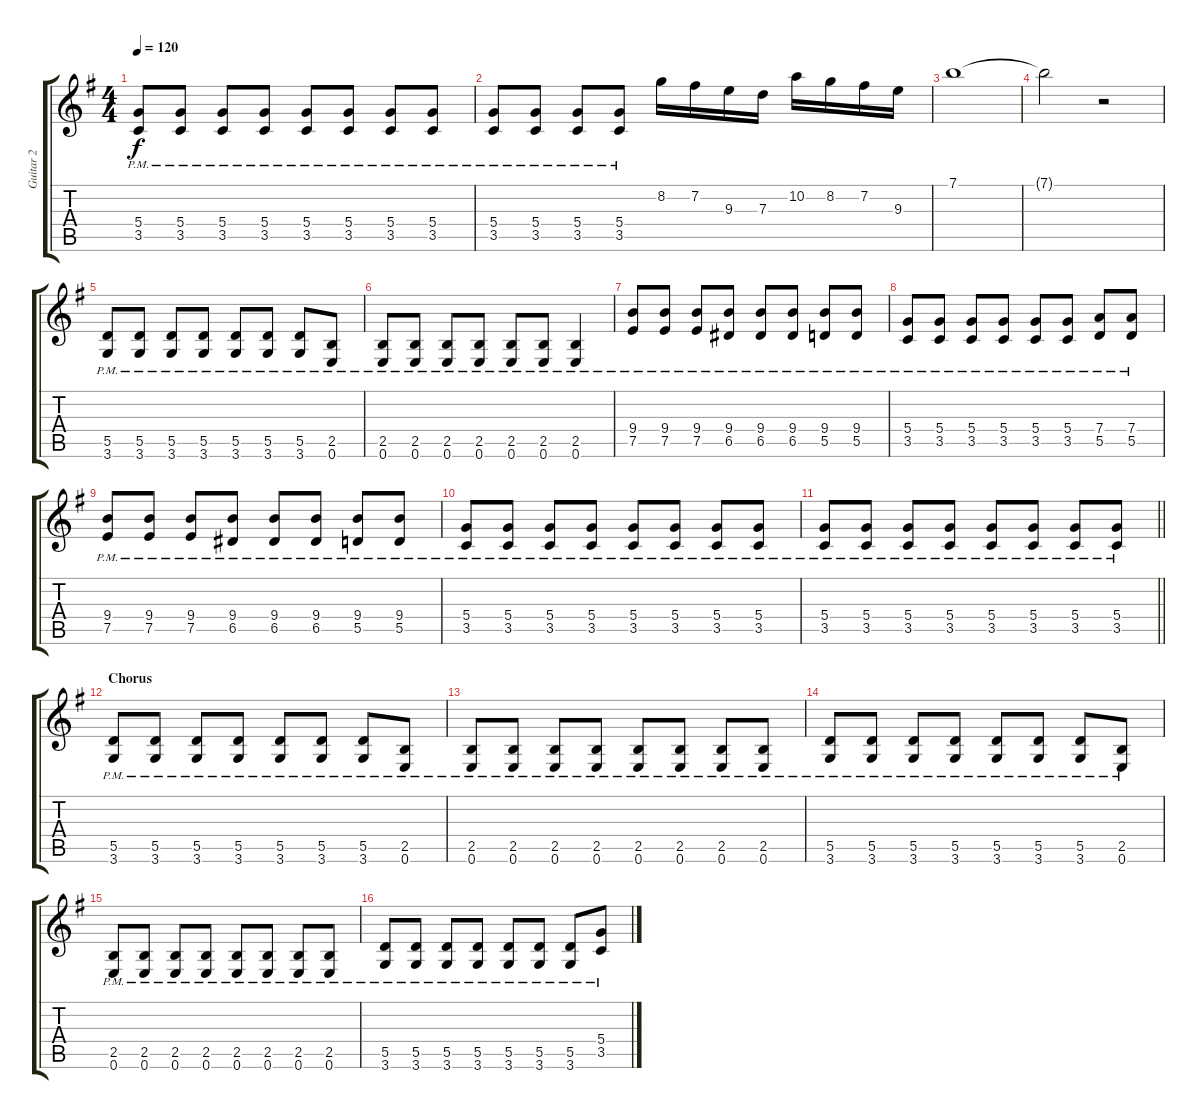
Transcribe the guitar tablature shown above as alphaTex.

\track ("Guitar 2" "Guitar 2") {instrument acousticguitarsteel}
\staff {score tabs}
\tuning (E4 B3 G3 D3 A2 E2) {hide}
\ts (4 4)
\tempo 120
\clef g2
\ks g
(5.4 3.5{pm}).8{dy f} (5.4 3.5{pm}).8 (5.4 3.5{pm}).8 (5.4 3.5{pm}).8 (5.4 3.5{pm}).8 (5.4 3.5{pm}).8 (5.4 3.5{pm}).8 (5.4 3.5{pm}).8 |
(5.4 3.5{pm}).8 (5.4 3.5{pm}).8 (5.4 3.5{pm}).8 (5.4 3.5{pm}).8 8.2.16 7.2.16 9.3.16 7.3.16 10.2.16 8.2.16 7.2.16 9.3.16 |
7.1.1 |
7.1{t}.2 r.2 |
(5.5{pm} 3.6{pm}).8 (5.5{pm} 3.6{pm}).8 (5.5{pm} 3.6{pm}).8 (5.5{pm} 3.6{pm}).8 (5.5{pm} 3.6{pm}).8 (5.5{pm} 3.6{pm}).8 (5.5{pm} 3.6{pm}).8 (2.5{pm} 0.6{pm}).8 |
(2.5{pm} 0.6{pm}).8 (2.5{pm} 0.6{pm}).8 (2.5{pm} 0.6{pm}).8 (2.5{pm} 0.6{pm}).8 (2.5{pm} 0.6{pm}).8 (2.5{pm} 0.6{pm}).8 (2.5{pm} 0.6{pm}).4 |
(9.4{pm} 7.5{pm}).8 (9.4{pm} 7.5{pm}).8 (9.4{pm} 7.5{pm}).8 (9.4{pm} 6.5{pm}).8 (9.4{pm} 6.5{pm}).8 (9.4{pm} 6.5{pm}).8 (9.4{pm} 5.5{pm}).8 (9.4{pm} 5.5{pm}).8 |
(5.4 3.5{pm}).8 (5.4 3.5{pm}).8 (5.4 3.5{pm}).8 (5.4 3.5{pm}).8 (5.4 3.5{pm}).8 (5.4 3.5{pm}).8 (7.4{pm} 5.5{pm}).8 (7.4{pm} 5.5{pm}).8 |
(9.4{pm} 7.5{pm}).8 (9.4{pm} 7.5{pm}).8 (9.4{pm} 7.5{pm}).8 (9.4{pm} 6.5{pm}).8 (9.4{pm} 6.5{pm}).8 (9.4{pm} 6.5{pm}).8 (9.4{pm} 5.5{pm}).8 (9.4{pm} 5.5{pm}).8 |
(5.4 3.5{pm}).8 (5.4 3.5{pm}).8 (5.4 3.5{pm}).8 (5.4 3.5{pm}).8 (5.4 3.5{pm}).8 (5.4 3.5{pm}).8 (5.4 3.5{pm}).8 (5.4 3.5{pm}).8 |
\barLineRight lightlight
(5.4 3.5{pm}).8 (5.4 3.5{pm}).8 (5.4 3.5{pm}).8 (5.4 3.5{pm}).8 (5.4 3.5{pm}).8 (5.4 3.5{pm}).8 (5.4 3.5{pm}).8 (5.4 3.5{pm}).8 |
\section ("" "Chorus")
(5.5{pm} 3.6{pm}).8 (5.5{pm} 3.6{pm}).8 (5.5{pm} 3.6{pm}).8 (5.5{pm} 3.6{pm}).8 (5.5{pm} 3.6{pm}).8 (5.5{pm} 3.6{pm}).8 (5.5{pm} 3.6{pm}).8 (2.5{pm} 0.6{pm}).8 |
(2.5{pm} 0.6{pm}).8 (2.5{pm} 0.6{pm}).8 (2.5{pm} 0.6{pm}).8 (2.5{pm} 0.6{pm}).8 (2.5{pm} 0.6{pm}).8 (2.5{pm} 0.6{pm}).8 (2.5{pm} 0.6{pm}).8 (2.5{pm} 0.6{pm}).8 |
(5.5{pm} 3.6{pm}).8 (5.5{pm} 3.6{pm}).8 (5.5{pm} 3.6{pm}).8 (5.5{pm} 3.6{pm}).8 (5.5{pm} 3.6{pm}).8 (5.5{pm} 3.6{pm}).8 (5.5{pm} 3.6{pm}).8 (2.5{pm} 0.6{pm}).8 |
(2.5{pm} 0.6{pm}).8 (2.5{pm} 0.6{pm}).8 (2.5{pm} 0.6{pm}).8 (2.5{pm} 0.6{pm}).8 (2.5{pm} 0.6{pm}).8 (2.5{pm} 0.6{pm}).8 (2.5{pm} 0.6{pm}).8 (2.5{pm} 0.6{pm}).8 |
(5.5{pm} 3.6{pm}).8 (5.5{pm} 3.6{pm}).8 (5.5{pm} 3.6{pm}).8 (5.5{pm} 3.6{pm}).8 (5.5{pm} 3.6{pm}).8 (5.5{pm} 3.6{pm}).8 (5.5{pm} 3.6{pm}).8 (5.4 3.5{pm}).8
